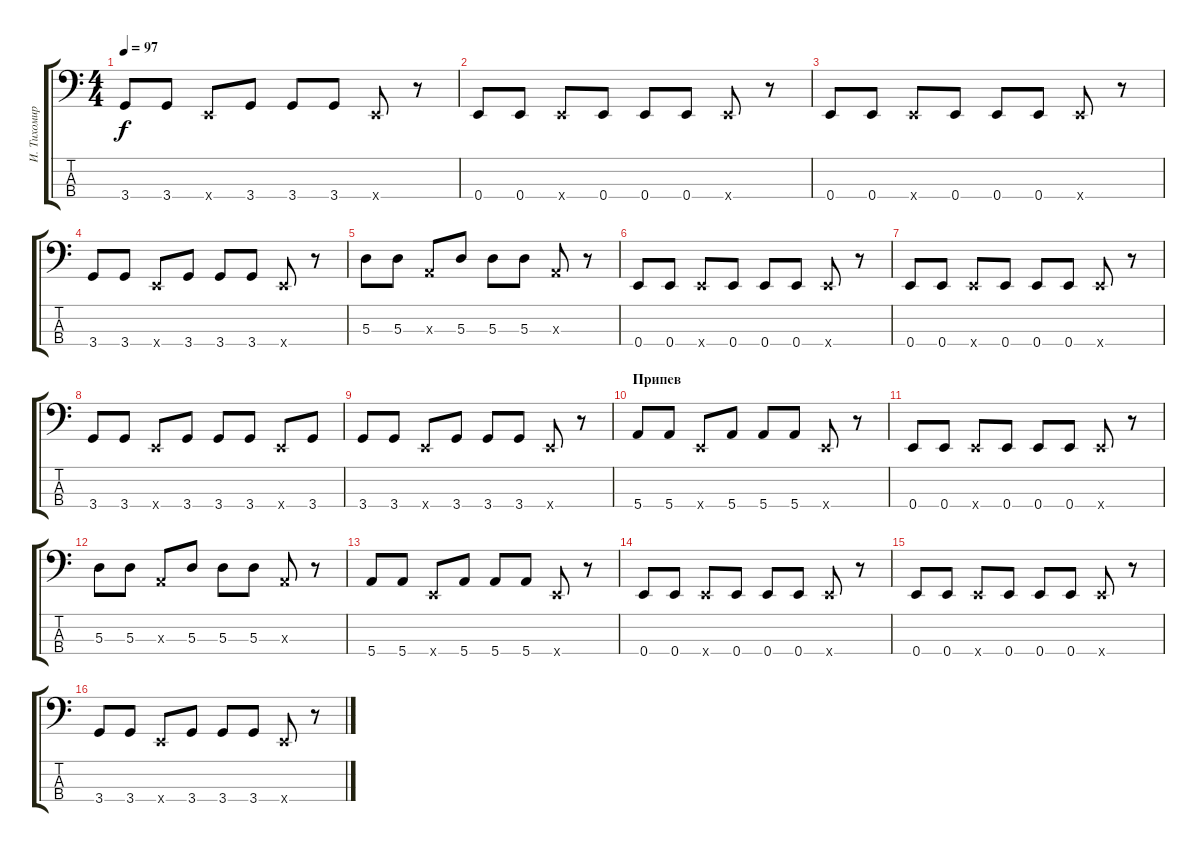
\track ("И. Тихомиров" "И. Тихомир") {instrument electricbassfinger}
\staff {score tabs}
\tuning (G2 D2 A1 E1) {hide}
\ts (4 4)
\tempo 97
\clef f4
\ks c
3.4.8{dy f} 3.4.8 0.4{x}.8 3.4.8 3.4.8 3.4.8 0.4{x}.8 r.8 |
0.4.8 0.4.8 0.4{x}.8 0.4.8 0.4.8 0.4.8 0.4{x}.8 r.8 |
0.4.8 0.4.8 0.4{x}.8 0.4.8 0.4.8 0.4.8 0.4{x}.8 r.8 |
3.4.8 3.4.8 0.4{x}.8 3.4.8 3.4.8 3.4.8 0.4{x}.8 r.8 |
5.3.8 5.3.8 0.3{x}.8 5.3.8 5.3.8 5.3.8 0.3{x}.8 r.8 |
0.4.8 0.4.8 0.4{x}.8 0.4.8 0.4.8 0.4.8 0.4{x}.8 r.8 |
0.4.8 0.4.8 0.4{x}.8 0.4.8 0.4.8 0.4.8 0.4{x}.8 r.8 |
3.4.8 3.4.8 0.4{x}.8 3.4.8 3.4.8 3.4.8 0.4{x}.8 3.4.8 |
3.4.8 3.4.8 0.4{x}.8 3.4.8 3.4.8 3.4.8 0.4{x}.8 r.8 |
\section ("" "Припев")
5.4.8 5.4.8 0.4{x}.8 5.4.8 5.4.8 5.4.8 0.4{x}.8 r.8 |
0.4.8 0.4.8 0.4{x}.8 0.4.8 0.4.8 0.4.8 0.4{x}.8 r.8 |
5.3.8 5.3.8 0.3{x}.8 5.3.8 5.3.8 5.3.8 0.3{x}.8 r.8 |
5.4.8 5.4.8 0.4{x}.8 5.4.8 5.4.8 5.4.8 0.4{x}.8 r.8 |
0.4.8 0.4.8 0.4{x}.8 0.4.8 0.4.8 0.4.8 0.4{x}.8 r.8 |
0.4.8 0.4.8 0.4{x}.8 0.4.8 0.4.8 0.4.8 0.4{x}.8 r.8 |
3.4.8 3.4.8 0.4{x}.8 3.4.8 3.4.8 3.4.8 0.4{x}.8 r.8
